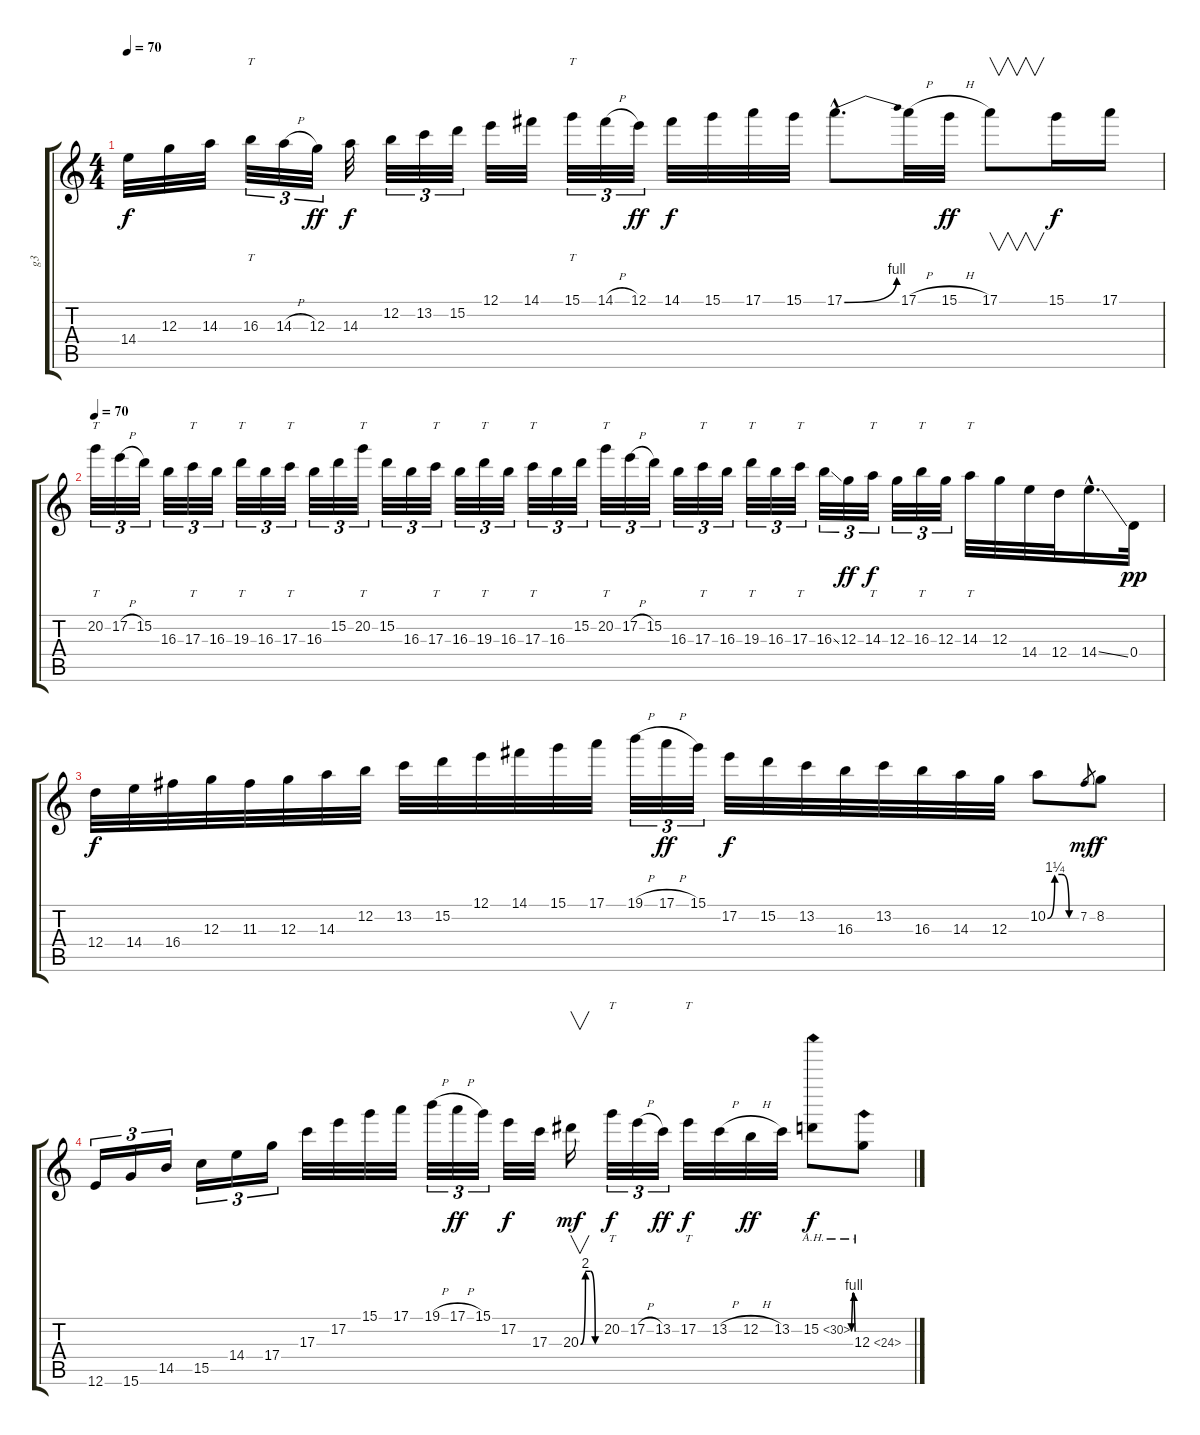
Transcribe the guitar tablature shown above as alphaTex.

\track ("g3" "g3") {instrument distortionguitar}
\staff {score tabs}
\tuning (E4 B3 G3 D3 A2 E2) {hide}
\ts (4 4)
\tempo 70
\clef g2
\ks c
14.4.32{dy f} 12.3.32 14.3.32 16.3.32{tt tu (3 2)} 14.3{h}.32{tu (3 2)} 12.3.32{tu (3 2) dy ff} 14.3.32{dy f} 12.2.32{tu (3 2)} 13.2.32{tu (3 2)} 15.2.32{tu (3 2)} 12.1.32 14.1.32 15.1.32{tt tu (3 2)} 14.1{h}.32{tu (3 2)} 12.1.32{tu (3 2) dy ff} 14.1.32{dy f} 15.1.32 17.1.32 15.1.32 17.1{be (bend 0 0 60 4) hac}.8{d} 17.1{h}.32 15.1{h}.32{dy ff} 17.1.8{v} 15.1.16{dy f} 17.1.16 |
\section ("" "")
\tempo 70
20.2.32{tt tu (3 2) volume 14} 17.2{h}.32{tu (3 2)} 15.2.32{tu (3 2)} 16.3.32{tu (3 2)} 17.3.32{tt tu (3 2)} 16.3.32{tu (3 2)} 19.3.32{tt tu (3 2)} 16.3.32{tu (3 2)} 17.3.32{tt tu (3 2)} 16.3.32{tu (3 2)} 15.2.32{tu (3 2)} 20.2.32{tt tu (3 2)} 15.2.32{tu (3 2)} 16.3.32{tu (3 2)} 17.3.32{tt tu (3 2)} 16.3.32{tu (3 2)} 19.3.32{tt tu (3 2)} 16.3.32{tu (3 2)} 17.3.32{tt tu (3 2)} 16.3.32{tu (3 2)} 15.2.32{tu (3 2)} 20.2.32{tt tu (3 2)} 17.2{h}.32{tu (3 2)} 15.2.32{tu (3 2)} 16.3.32{tu (3 2)} 17.3.32{tt tu (3 2)} 16.3.32{tu (3 2)} 19.3.32{tt tu (3 2)} 16.3.32{tu (3 2)} 17.3.32{tt tu (3 2)} 16.3{ss}.32{tu (3 2)} 12.3.32{tu (3 2) dy ff} 14.3.32{tt tu (3 2) dy f} 12.3.32{tu (3 2)} 16.3.32{tt tu (3 2)} 12.3.32{tu (3 2)} 14.3.32{tt} 12.3.32 14.4.32 12.4.32 14.4{ss hac}.16{d} 0.4.32{dy pp} |
12.4.32{dy f} 14.4.32 16.4.32 12.3.32 11.3.32 12.3.32 14.3.32 12.2.32 13.2.32 15.2.32 12.1.32 14.1.32 15.1.32 17.1.32 19.1{h}.32{tu (3 2)} 17.1{h}.32{tu (3 2) dy ff} 15.1.32{tu (3 2)} 17.2.32{dy f} 15.2.32 13.2.32 16.3.32 13.2.32 16.3.32 14.3.32 12.3.32 10.2{be (custom 0 0 15 5 30 5 45 0 60 0)}.8 7.2.8{gr dy mf} 8.2.8{dy f} |
12.6.16{tu (3 2)} 15.6.16{tu (3 2)} 14.5.16{tu (3 2)} 15.5.16{tu (3 2)} 14.4.16{tu (3 2)} 17.4.16{tu (3 2)} 17.3.32 17.2.32 15.1.32 17.1.32 19.1{h}.32{tu (3 2)} 17.1{h}.32{tu (3 2) dy ff} 15.1.32{tu (3 2)} 17.2.32{dy f} 17.3.32 20.3{be (custom 0 0 15 8 30 8 45 0 60 0)}.16{v dy mf} 20.2.32{tt tu (3 2) dy f} 17.2{h}.32{tu (3 2)} 13.2.32{tu (3 2) dy ff} 17.2.32{tt dy f} 13.2{h}.32 12.2{h}.32{dy ff} 13.2.32 15.2{be (custom 0 0 15 4 30 4 45 0 60 0) ah 15}.8{dy f} 12.3{ah 12}.8
